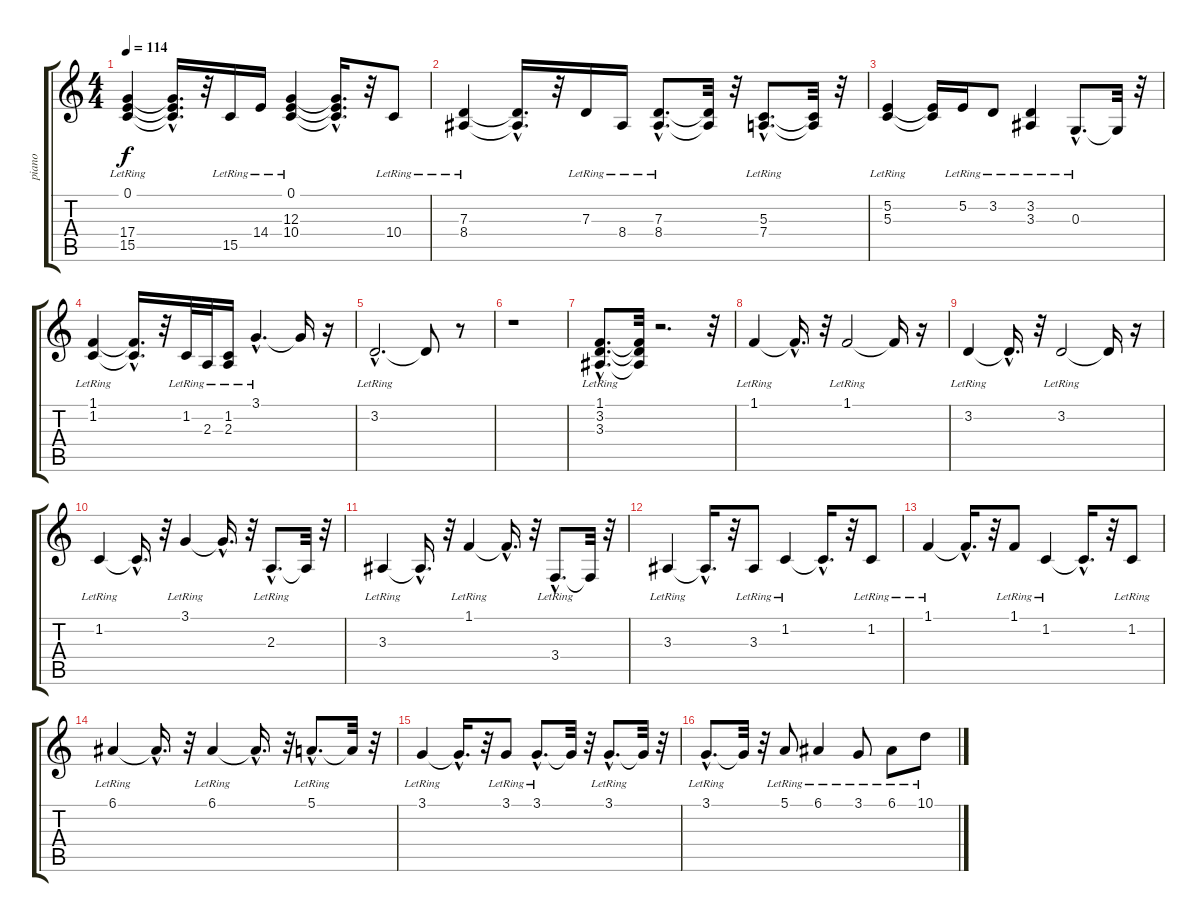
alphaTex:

\track ("piano" "piano") {instrument acousticgrandpiano}
\staff {score tabs}
\tuning (E4 B3 G3 D3 A2 E2) {hide}
\ts (4 4)
\tempo 114
\clef g2
\ks c
(0.1{lr} 17.4{lr} 15.5{lr}).4{dy f} (0.1{hac t} 17.4{hac t} 15.5{hac t}).16{d} r.32 15.5{lr}.16 14.4{lr}.16 (0.1{lr} 12.3{lr} 10.4{lr}).4 (0.1{hac t} 12.3{hac t} 10.4{hac t}).16{d} r.32 10.4{lr}.8 |
(7.3{lr} 8.4{lr}).4 (7.3{hac t} 8.4{hac t}).16{d} r.32 7.3{lr}.16 8.4{lr}.16 (7.3{hac lr} 8.4{hac lr}).8{d} (7.3{t} 8.4{t}).32 r.32 (5.3{hac lr} 7.4{hac lr}).8{d} (5.3{t} 7.4{t}).32 r.32 |
(5.2{lr} 5.3{lr}).4 (5.2{t} 5.3{t}).16 5.2{lr}.16 3.2{lr}.8 (3.2{lr} 3.3{lr}).4 0.3{hac lr}.8{d} 0.3{t}.32 r.32 |
(1.1{lr} 1.2{lr}).4 (1.1{hac t} 1.2{hac t}).16{d} r.32 1.2{lr}.32 2.3{lr}.32 (1.2{lr} 2.3{lr}).16 3.1{hac lr}.4{d} 3.1{t}.16 r.16 |
3.2{hac lr}.2{d} 3.2{t}.8 r.8 |
r.1 |
(1.1{hac lr} 3.2{hac lr} 3.3{hac lr}).8{d} (1.1{t} 3.2{t} 3.3{t}).32 r.2{d} r.32 |
1.1{lr}.4 1.1{hac t}.16{d} r.32 1.1{lr}.2 1.1{t}.16 r.16 |
3.2{lr}.4 3.2{hac t}.16{d} r.32 3.2{lr}.2 3.2{t}.16 r.16 |
1.2{lr}.4 1.2{hac t}.16{d} r.32 3.1{lr}.4 3.1{hac t}.16{d} r.32 2.3{hac lr}.8{d} 2.3{t}.32 r.32 |
3.3{lr}.4 3.3{hac t}.16{d} r.32 1.1{lr}.4 1.1{hac t}.16{d} r.32 3.4{hac lr}.8{d} 3.4{t}.32 r.32 |
3.3{lr}.4 3.3{hac t}.16{d} r.32 3.3{lr}.8 1.2{lr}.4 1.2{hac t}.16{d} r.32 1.2{lr}.8 |
1.1{lr}.4 1.1{hac t}.16{d} r.32 1.1{lr}.8 1.2{lr}.4 1.2{hac t}.16{d} r.32 1.2{lr}.8 |
6.1{lr}.4 6.1{hac t}.16{d} r.32 6.1{lr}.4 6.1{hac t}.16{d} r.32 5.1{hac lr}.8{d} 5.1{t}.32 r.32 |
3.1{lr}.4 3.1{hac t}.16{d} r.32 3.1{lr}.8 3.1{hac lr}.8{d} 3.1{t}.32 r.32 3.1{hac lr}.8{d} 3.1{t}.32 r.32 |
3.1{hac lr}.8{d} 3.1{t}.32 r.32 5.1{lr}.8 6.1{lr}.4 3.1{lr}.8 6.1{lr}.8 10.1{lr}.8
